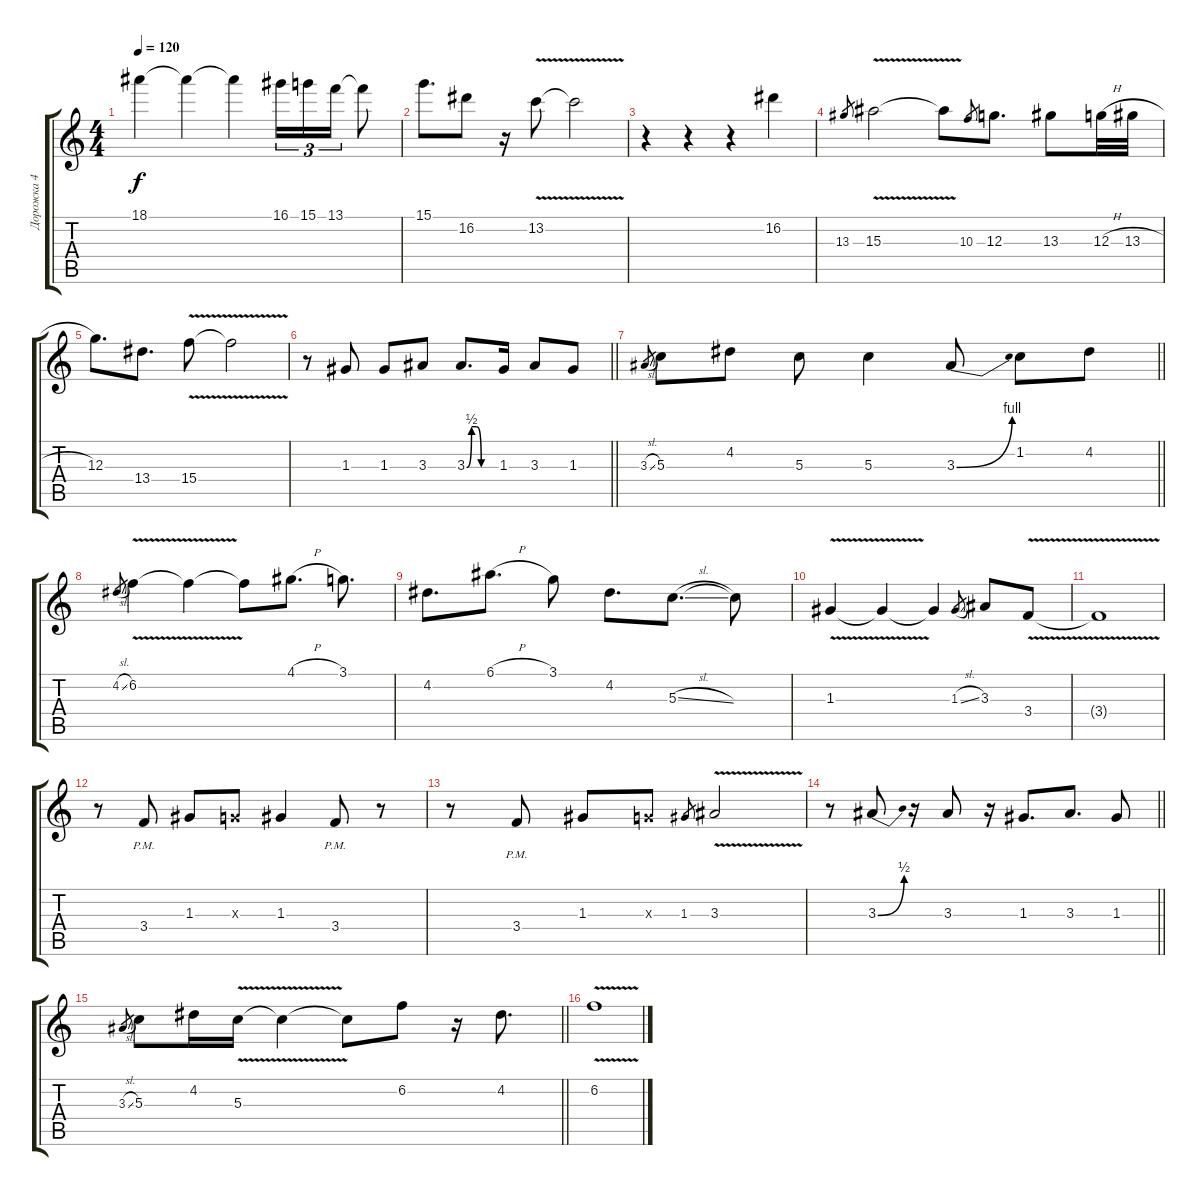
\track ("Дорожка 4" "Дорожка 4") {instrument overdrivenguitar}
\staff {score tabs}
\tuning (E4 B3 G3 D3 A2 E2) {hide}
\ts (4 4)
\tempo 120
\clef g2
\ks c
18.1{t}.4{dy f} 18.1{t}.4 18.1{t}.4 16.1.16{tu (3 2)} 15.1.16{tu (3 2)} 13.1.16{tu (3 2)} 13.1{t}.8 |
15.1.8{d} 16.2.8 r.16 13.2{v}.8 13.2{t}.2 |
r.4 r.4 r.4 16.2.4 |
13.3.8{gr} 15.3{v}.2 15.3{t}.8 10.3.8{gr} 12.3.8{d} 13.3.8 12.3{h}.32 13.3{h}.32 |
12.3.8{d} 13.4.8{d} 15.4{v}.8 15.4{t}.2 |
\barLineRight lightlight
r.8 1.3.8 1.3.8 3.3.8 3.3{be (custom 0 0 10 2 20 2 30 0 60 0)}.8{d} 1.3.16 3.3.8 1.3.8 |
\barLineRight lightlight
3.3{sl}.8{gr} 5.3.8 4.2.8 5.3.8 5.3.4 3.3{be (bend 0 0 60 4)}.8 1.2.8 4.2.8 |
4.2{sl}.8{gr} 6.2{v}.4 6.2{t}.4 6.2{t}.8 4.1{h}.8{d} 3.1.8{d} |
4.2.8{d} 6.1{h}.8{d} 3.1.8 4.2.8{d} 5.3{sl}.8{d} 5.3{t}.8 |
1.3{v}.4 1.3{t}.4 1.3{t}.4 1.3{sl}.8{gr} 3.3.8 3.4{v}.8 |
3.4{t}.1 |
r.8 3.4{pm}.8 1.3.8 0.3{x}.8 1.3.4 3.4{pm}.8 r.8 |
r.8 3.4{pm}.8 1.3.8 0.3{x}.8 1.3.8{gr} 3.3{v}.2 |
\barLineRight lightlight
r.8 3.3{be (bend 0 0 60 2)}.8 r.16 3.3.8 r.16 1.3.8{d} 3.3.8{d} 1.3.8 |
\barLineRight lightlight
3.3{sl}.8{gr} 5.3.8 4.2.16 5.3{v}.16 5.3{t}.4 5.3{t}.8 6.2.8 r.16 4.2.8{d} |
6.2{v}.1
